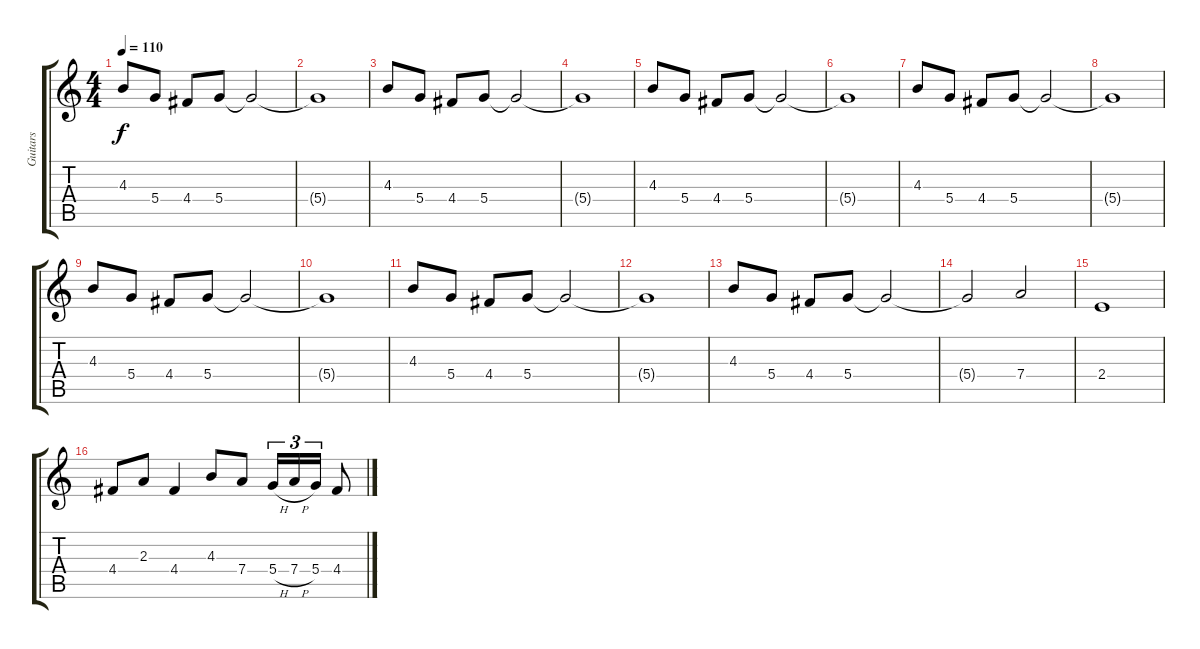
\track ("Guitars" "Guitars") {instrument overdrivenguitar}
\staff {score tabs}
\tuning (E4 B3 G3 D3 A2 E2) {hide}
\ts (4 4)
\tempo 110
\clef g2
\ks c
4.3.8{dy f volume 16} 5.4.8 4.4.8 5.4.8 5.4{t}.2 |
5.4{t}.1 |
4.3.8 5.4.8 4.4.8 5.4.8 5.4{t}.2 |
5.4{t}.1 |
4.3.8 5.4.8 4.4.8 5.4.8 5.4{t}.2 |
5.4{t}.1 |
4.3.8 5.4.8 4.4.8 5.4.8 5.4{t}.2 |
5.4{t}.1 |
4.3.8 5.4.8 4.4.8 5.4.8 5.4{t}.2 |
5.4{t}.1 |
4.3.8 5.4.8 4.4.8 5.4.8 5.4{t}.2 |
5.4{t}.1 |
4.3.8 5.4.8 4.4.8 5.4.8 5.4{t}.2 |
5.4{t}.2 7.4.2 |
2.4.1 |
4.4.8 2.3.8 4.4.4 4.3.8 7.4.8 5.4{h}.16{tu (3 2)} 7.4{h}.16{tu (3 2)} 5.4.16{tu (3 2)} 4.4.8
